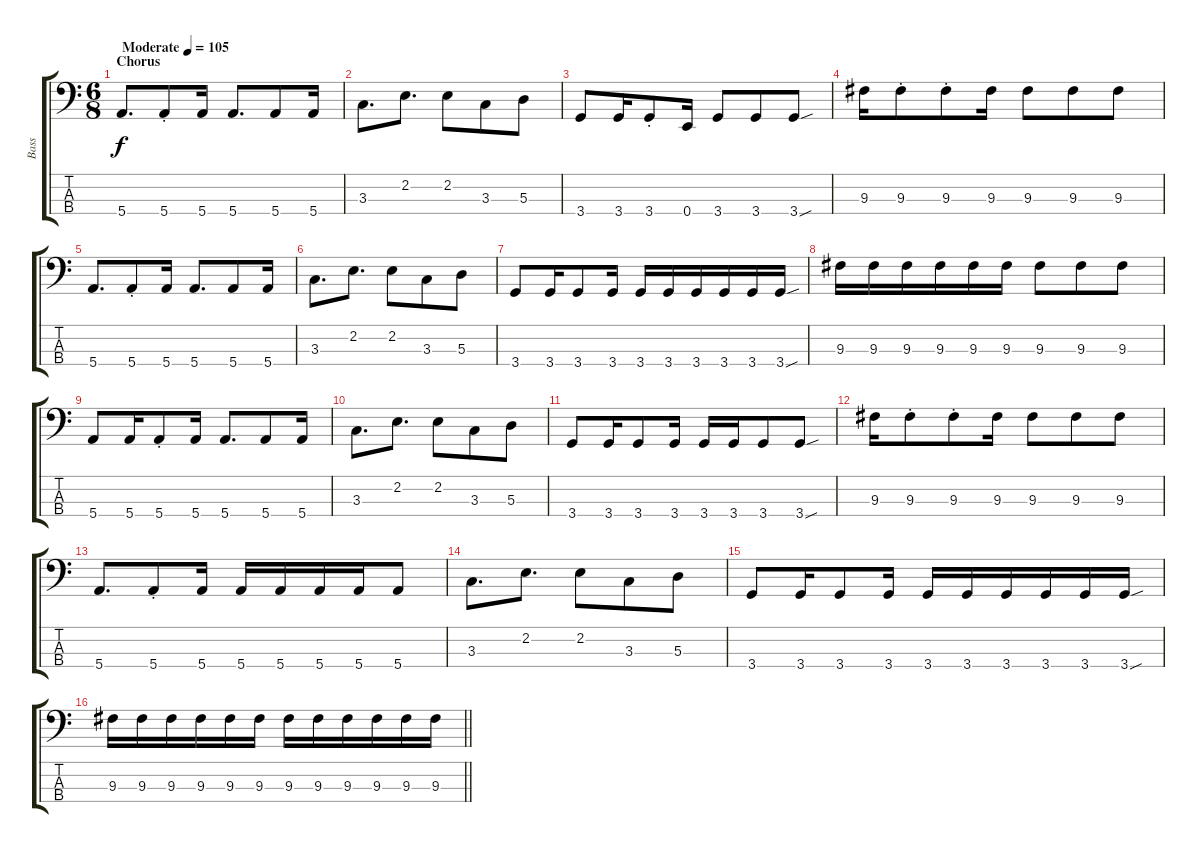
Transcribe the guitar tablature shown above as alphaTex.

\track ("Bass" "Bass") {instrument electricbassfinger}
\staff {score tabs}
\tuning (G2 D2 A1 E1) {hide}
\ts (6 8)
\section ("" "Chorus")
\tempo (105 "Moderate")
\clef f4
\ks c
5.4.8{d dy f instrument electricbassfinger} 5.4{st}.8 5.4.16 5.4.8{d} 5.4.8 5.4.16 |
3.3.8{d} 2.2.8{d} 2.2.8 3.3.8 5.3.8 |
3.4.8 3.4.16 3.4{st}.8 0.4.16 3.4.8 3.4.8 3.4{sou}.8 |
9.3.16 9.3{st}.8 9.3{st}.8 9.3.16 9.3.8 9.3.8 9.3.8 |
5.4.8{d} 5.4{st}.8 5.4.16 5.4.8{d} 5.4.8 5.4.16 |
3.3.8{d} 2.2.8{d} 2.2.8 3.3.8 5.3.8 |
3.4.8 3.4.16 3.4.8 3.4.16 3.4.16 3.4.16 3.4.16 3.4.16 3.4.16 3.4{sou}.16 |
9.3.16 9.3.16 9.3.16 9.3.16 9.3.16 9.3.16 9.3.8 9.3.8 9.3.8 |
5.4.8 5.4.16 5.4{st}.8 5.4.16 5.4.8{d} 5.4.8 5.4.16 |
3.3.8{d} 2.2.8{d} 2.2.8 3.3.8 5.3.8 |
3.4.8 3.4.16 3.4.8 3.4.16 3.4.16 3.4.16 3.4.8 3.4{sou}.8 |
9.3.16 9.3{st}.8 9.3{st}.8 9.3.16 9.3.8 9.3.8 9.3.8 |
5.4.8{d} 5.4{st}.8 5.4.16 5.4.16 5.4.16 5.4.16 5.4.16 5.4.8 |
3.3.8{d} 2.2.8{d} 2.2.8 3.3.8 5.3.8 |
3.4.8 3.4.16 3.4.8 3.4.16 3.4.16 3.4.16 3.4.16 3.4.16 3.4.16 3.4{sou}.16 |
\barLineRight lightlight
9.3.16 9.3.16 9.3.16 9.3.16 9.3.16 9.3.16 9.3.16 9.3.16 9.3.16 9.3.16 9.3.16 9.3.16
